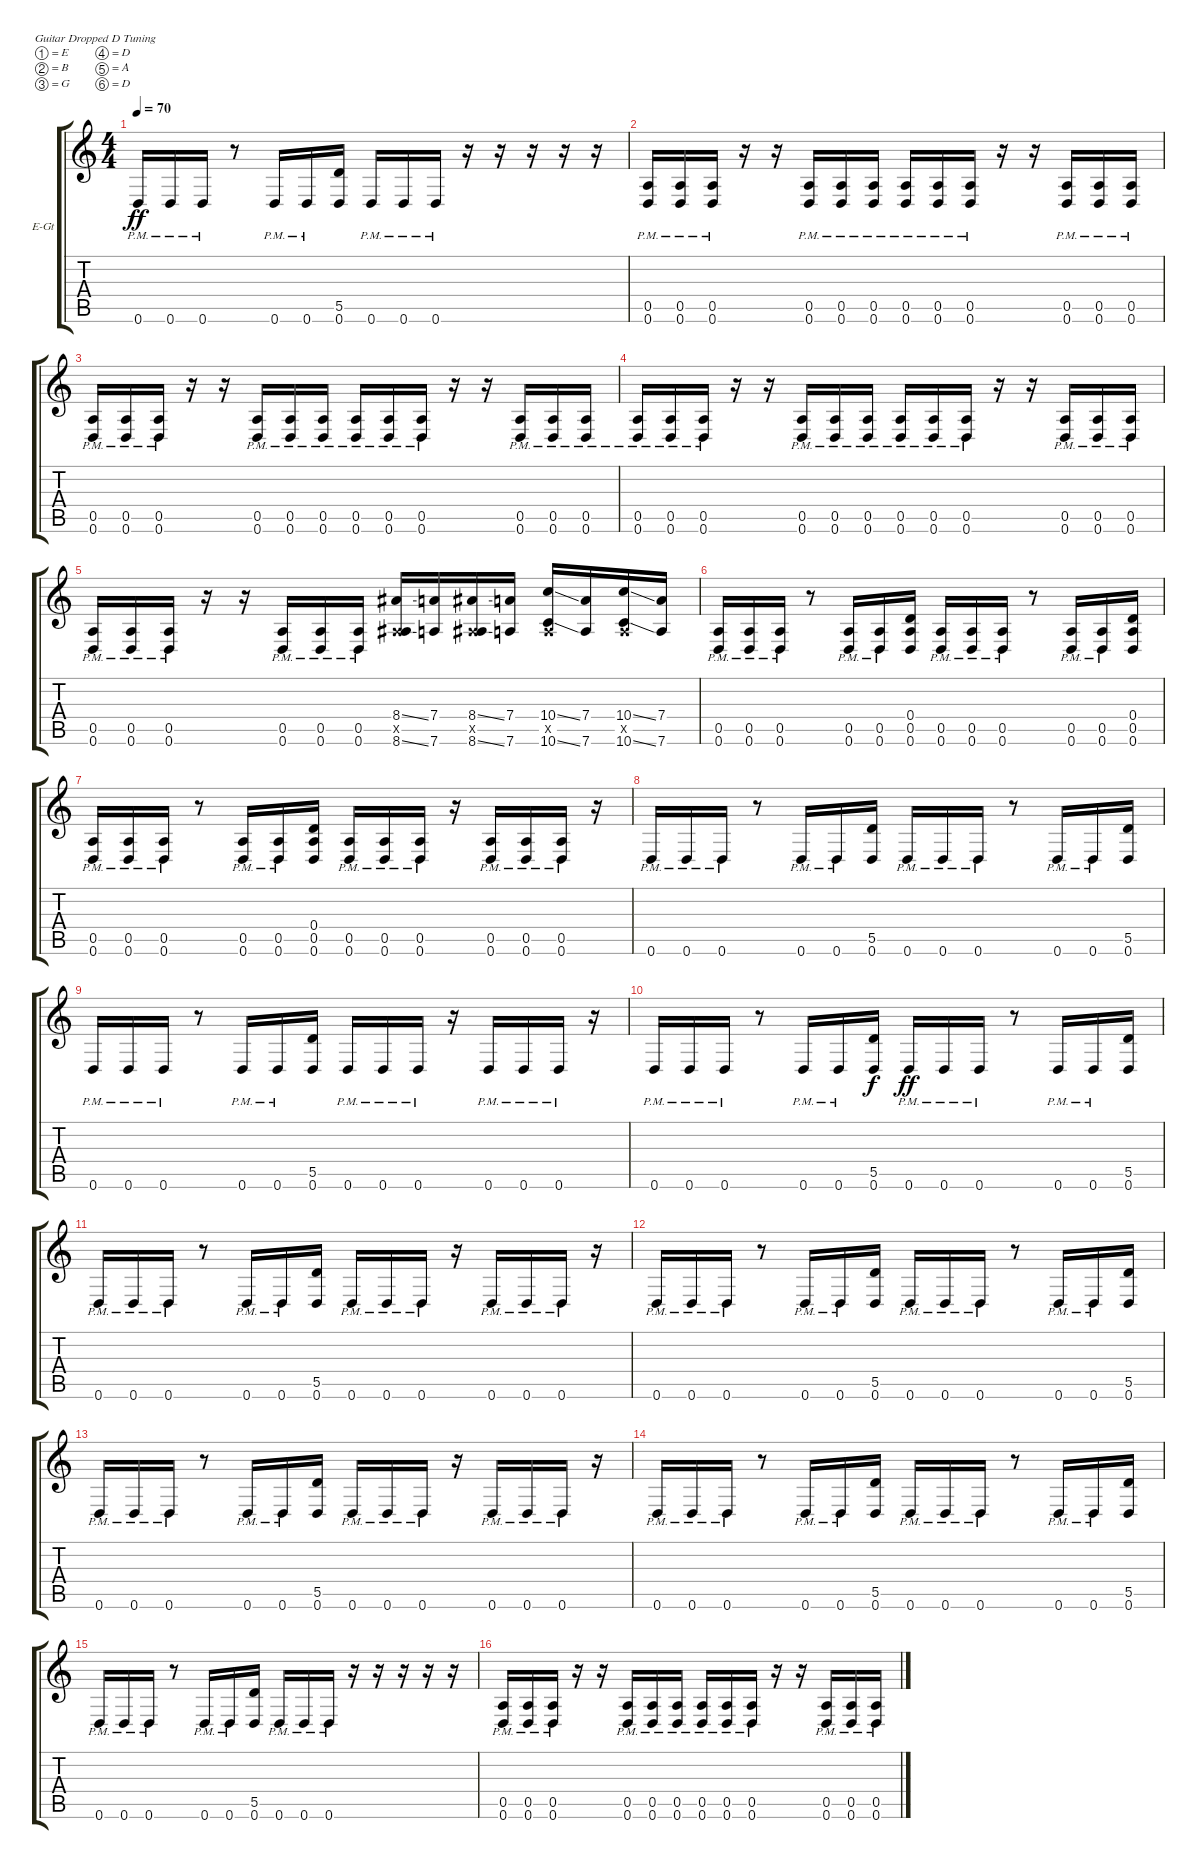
\bracketExtendMode groupsimilarinstruments
\firstSystemTrackNameOrientation horizontal
\otherSystemsTrackNameOrientation horizontal
\track ("Track 4" "E-Gt") {instrument overdrivenguitar}
\staff {score tabs}
\tuning (E4 B3 G3 D3 A2 D2)
\ts (4 4)
\tempo 70
\clef g2
\ks c
0.6{pm}.16{dy ff} 0.6{pm}.16 0.6{pm}.16 r.8 0.6{pm}.16 0.6{pm}.16 (5.5 0.6).16 0.6{pm}.16 0.6{pm}.16 0.6{pm}.16 r.16 r.16 r.16 r.16 r.16 |
(0.5{pm} 0.6{pm}).16 (0.5{pm} 0.6{pm}).16 (0.5{pm} 0.6{pm}).16 r.16 r.16 (0.5{pm} 0.6{pm}).16 (0.5{pm} 0.6{pm}).16 (0.5{pm} 0.6{pm}).16 (0.5{pm} 0.6{pm}).16 (0.5{pm} 0.6{pm}).16 (0.5{pm} 0.6{pm}).16 r.16 r.16 (0.5{pm} 0.6{pm}).16 (0.5{pm} 0.6{pm}).16 (0.5{pm} 0.6{pm}).16 |
(0.5{pm} 0.6{pm}).16 (0.5{pm} 0.6{pm}).16 (0.5{pm} 0.6{pm}).16 r.16 r.16 (0.5{pm} 0.6{pm}).16 (0.5{pm} 0.6{pm}).16 (0.5{pm} 0.6{pm}).16 (0.5{pm} 0.6{pm}).16 (0.5{pm} 0.6{pm}).16 (0.5{pm} 0.6{pm}).16 r.16 r.16 (0.5{pm} 0.6{pm}).16 (0.5{pm} 0.6{pm}).16 (0.5{pm} 0.6{pm}).16 |
(0.5{pm} 0.6{pm}).16 (0.5{pm} 0.6{pm}).16 (0.5{pm} 0.6{pm}).16 r.16 r.16 (0.5{pm} 0.6{pm}).16 (0.5{pm} 0.6{pm}).16 (0.5{pm} 0.6{pm}).16 (0.5{pm} 0.6{pm}).16 (0.5{pm} 0.6{pm}).16 (0.5{pm} 0.6{pm}).16 r.16 r.16 (0.5{pm} 0.6{pm}).16 (0.5{pm} 0.6{pm}).16 (0.5{pm} 0.6{pm}).16 |
(0.5{pm} 0.6{pm}).16 (0.5{pm} 0.6{pm}).16 (0.5{pm} 0.6{pm}).16 r.16 r.16 (0.5{pm} 0.6{pm}).16 (0.5{pm} 0.6{pm}).16 (0.5{pm} 0.6{pm}).16 (8.4{ss} 0.5{x} 8.6{ss}).16 (7.4 7.6).16 (8.4{ss} 0.5{x} 8.6{ss}).16 (7.4 7.6).16 (10.4{ss} 0.5{x} 10.6{ss}).16 (7.4 7.6).16 (10.4{ss} 0.5{x} 10.6{ss}).16 (7.4 7.6).16 |
(0.5{pm} 0.6{pm}).16 (0.5{pm} 0.6{pm}).16 (0.5{pm} 0.6{pm}).16 r.8 (0.5{pm} 0.6{pm}).16 (0.5{pm} 0.6{pm}).16 (0.4 0.5 0.6).16 (0.5{pm} 0.6{pm}).16 (0.5{pm} 0.6{pm}).16 (0.5{pm} 0.6{pm}).16 r.8 (0.5{pm} 0.6{pm}).16 (0.5{pm} 0.6{pm}).16 (0.4 0.5 0.6).16 |
(0.5{pm} 0.6{pm}).16 (0.5{pm} 0.6{pm}).16 (0.5{pm} 0.6{pm}).16 r.8 (0.5{pm} 0.6{pm}).16 (0.5{pm} 0.6{pm}).16 (0.4 0.5 0.6).16 (0.5{pm} 0.6{pm}).16 (0.5{pm} 0.6{pm}).16 (0.5{pm} 0.6{pm}).16 r.16 (0.5{pm} 0.6{pm}).16 (0.5{pm} 0.6{pm}).16 (0.5{pm} 0.6{pm}).16 r.16 |
0.6{pm}.16 0.6{pm}.16 0.6{pm}.16 r.8 0.6{pm}.16 0.6{pm}.16 (5.5 0.6).16 0.6{pm}.16 0.6{pm}.16 0.6{pm}.16 r.8 0.6{pm}.16 0.6{pm}.16 (5.5 0.6).16 |
0.6{pm}.16 0.6{pm}.16 0.6{pm}.16 r.8 0.6{pm}.16 0.6{pm}.16 (5.5 0.6).16 0.6{pm}.16 0.6{pm}.16 0.6{pm}.16 r.16 0.6{pm}.16 0.6{pm}.16 0.6{pm}.16 r.16 |
0.6{pm}.16 0.6{pm}.16 0.6{pm}.16 r.8 0.6{pm}.16 0.6{pm}.16 (5.5 0.6).16{dy f} 0.6{pm}.16{dy ff} 0.6{pm}.16 0.6{pm}.16 r.8 0.6{pm}.16 0.6{pm}.16 (5.5 0.6).16 |
0.6{pm}.16 0.6{pm}.16 0.6{pm}.16 r.8 0.6{pm}.16 0.6{pm}.16 (5.5 0.6).16 0.6{pm}.16 0.6{pm}.16 0.6{pm}.16 r.16 0.6{pm}.16 0.6{pm}.16 0.6{pm}.16 r.16 |
0.6{pm}.16 0.6{pm}.16 0.6{pm}.16 r.8 0.6{pm}.16 0.6{pm}.16 (5.5 0.6).16 0.6{pm}.16 0.6{pm}.16 0.6{pm}.16 r.8 0.6{pm}.16 0.6{pm}.16 (5.5 0.6).16 |
0.6{pm}.16 0.6{pm}.16 0.6{pm}.16 r.8 0.6{pm}.16 0.6{pm}.16 (5.5 0.6).16 0.6{pm}.16 0.6{pm}.16 0.6{pm}.16 r.16 0.6{pm}.16 0.6{pm}.16 0.6{pm}.16 r.16 |
0.6{pm}.16 0.6{pm}.16 0.6{pm}.16 r.8 0.6{pm}.16 0.6{pm}.16 (5.5 0.6).16 0.6{pm}.16 0.6{pm}.16 0.6{pm}.16 r.8 0.6{pm}.16 0.6{pm}.16 (5.5 0.6).16 |
0.6{pm}.16 0.6{pm}.16 0.6{pm}.16 r.8 0.6{pm}.16 0.6{pm}.16 (5.5 0.6).16 0.6{pm}.16 0.6{pm}.16 0.6{pm}.16 r.16 r.16 r.16 r.16 r.16 |
(0.5{pm} 0.6{pm}).16 (0.5{pm} 0.6{pm}).16 (0.5{pm} 0.6{pm}).16 r.16 r.16 (0.5{pm} 0.6{pm}).16 (0.5{pm} 0.6{pm}).16 (0.5{pm} 0.6{pm}).16 (0.5{pm} 0.6{pm}).16 (0.5{pm} 0.6{pm}).16 (0.5{pm} 0.6{pm}).16 r.16 r.16 (0.5{pm} 0.6{pm}).16 (0.5{pm} 0.6{pm}).16 (0.5{pm} 0.6{pm}).16
